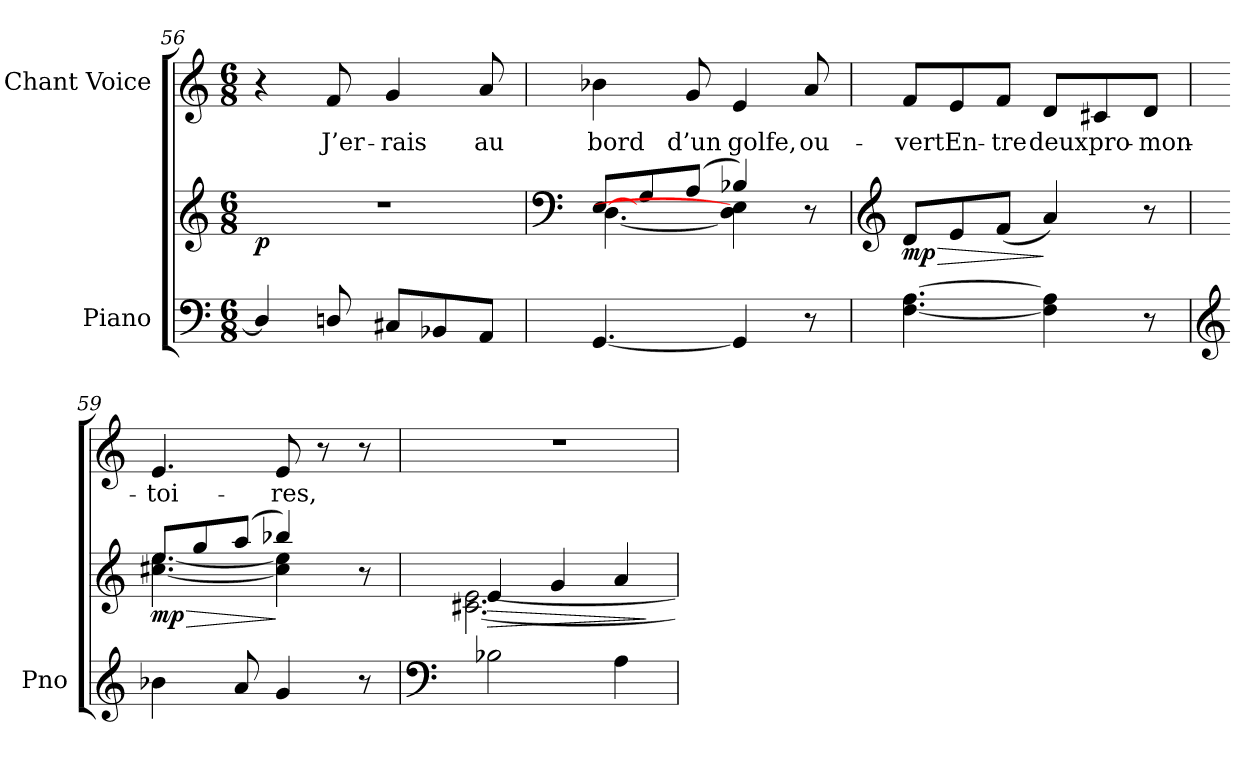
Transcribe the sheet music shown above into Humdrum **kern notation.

**kern	**kern	**dynam	**kern	**text
*part2	*part2	*part2	*part1	*part1
*staff3	*staff2	*staff2/3	*staff1	*staff1
*I"Piano	*	*	*I"Chant Voice	*
*I'Pno	*	*	*	*
!!LO:LB:g=z
*clefF4	*clefG2	*	*clefG2	*
*k[]	*k[]	*	*k[]	*
*M6/8	*M6/8	*	*M6/8	*
=56	=56	=56	=56	=56
!	!	!LO:DY:b	!	!
4D#/]	2.r	p	4r	.
!	!	!	!	!LO:LY:b
8Dn/	.	.	8f/	J’er-
!	!	!	!	!LO:LY:b
8C#X/L	.	.	4g/	-rais
8BB-X/	.	.	.	.
!	!	!	!	!LO:LY:b
8AA/J	.	.	8a/	au
=57	=57	=57	=57	=57
*	*clefF4	*	*	*
*	*^	*	*	*
!	!	!	!	!	!LO:LY:b
[4.GG/	[8E/L	[4.D\	.	4b-X\	bord
.	8G/	.	.	.	.
!	!	!	!	!	!LO:LY:b
.	(>8A/J	.	.	8g/	d’un
!	!	!	!	!	!LO:LY:b
4GG/]	4B-X/)	4D\] 4E\]	.	4e/	golfe,
!	!	!	!	!	!LO:LY:b
8r	8r	8ryy	.	8a/	ou-
*	*v	*v	*	*	*
=58	=58	=58	=58	=58
*	*clefG2	*	*	*
*	*^	*	*	*
!	!	!	!LO:HP:b	!	!LO:LY:b
!	!	!	!LO:DY:n=1:b	!	!
*	*v	*v	*	*	*
[4.F\ [4.A\	8d/L	> mp	8f/L	-vert
!	!	!	!	!LO:LY:b
.	8e/	.	8e/	En-
!	!	!	!	!LO:LY:b
.	(<8f/J	.	8f/J	-tre
!	!	!	!	!LO:LY:b
4F\] 4A\]	4a/)	]	8d/L	deux
!	!	!	!	!LO:LY:b
.	.	.	8c#X/	pro-
!	!	!	!	!LO:LY:b
8r	8r	.	8d/J	-mon-
=59	=59	=59	=59	=59
*clefG2	*	*	*	*
!	!	!LO:HP:b	!	!LO:LY:b
*	*^	*	*	*
!	!	!	!LO:DY:n=1:b	!	!
4b-X\	8ee/L	[4.cc#X\ [4.ee\	> mp	4.e/	-toi-
.	8gg/	.	.	.	.
8a/	(>8aa/J	.	.	.	.
!	!	!	!	!	!LO:LY:b
4g/	4bb-X/)	4cc#\] 4ee\]	]	8e/	-res,
.	.	.	.	8r	.
8r	8r	8ryy	.	8r	.
!!LO:PB:g=z
=60	=60	=60	=60	=60	=60
*clefF4	*	*	*	*	*
!	!	!	!LO:HP:b	!	!
2B-X\	4e/	[2.c#X\ [2.e\	>	2.r	.
.	4g/	.	.	.	.
4A\	4a/	.	.	.	.
*	*v	*v	*	*	*
.	.	]	.	.
=	=	=	=	=
*-	*-	*-	*-	*-
